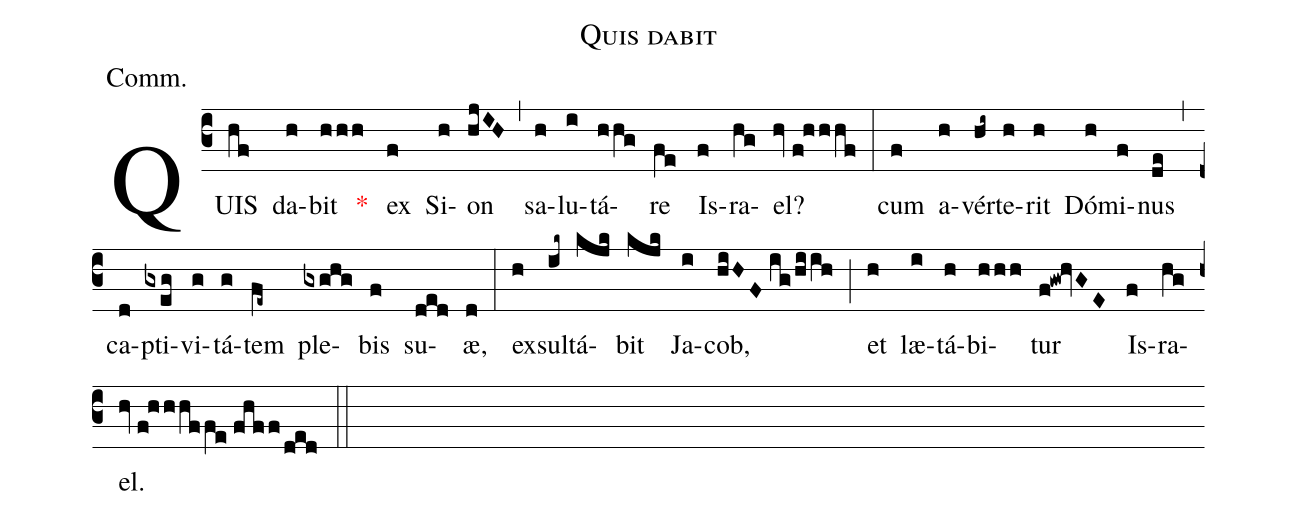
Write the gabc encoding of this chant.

name:Quis dabit;
annotation:Comm.;
mode:V.;
office-part:Communion;
%%
(c3) QUIS(hf) da(h)bit(hhh) <v>\red{*}</v>() ex(f) Si(h)on(hjIH) (,) sa(h)lu(i)tá(hhg)re(fe) Is(f)ra(hg)el?(hv//f!hhhf) (:) cum(f) a(h)vér(hi~)te(h)rit(h) Dó(h)mi(f)nus(de) (,) ca(d)pti(gxeg)vi(g)tá(g)tem(fe~) ple(gxghg)bis(f) su(ded)æ,(d) (:) ex(h)sul(ik~)tá(kjk)bit(kjk) Ja(i)cob,(hiHF//ig/hiih) (;) et(h) læ(i)tá(h)bi(hhh)tur(f!gw!hvGE) Is(f)ra(hg)el.(hv//f!hhhffe//fhff/ded) (::)
